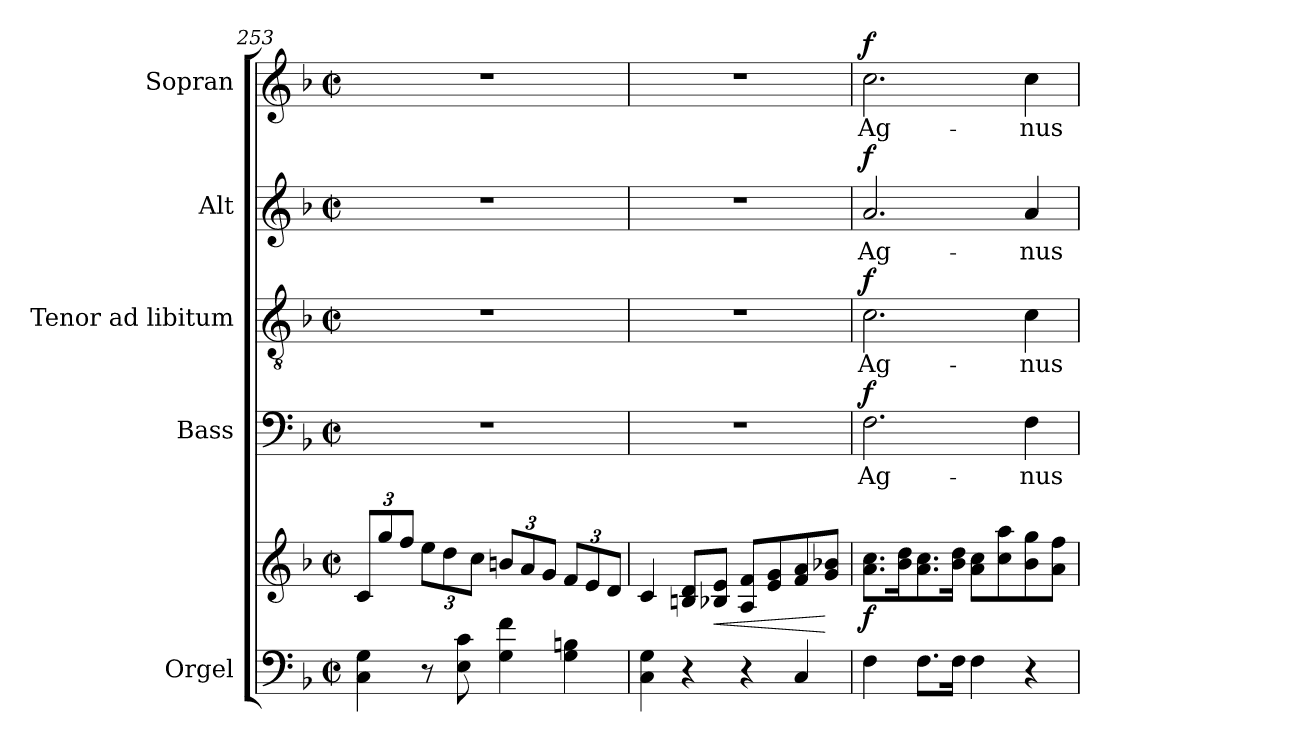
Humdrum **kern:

**kern	**kern	**dynam	**kern	**text	**dynam	**kern	**text	**dynam	**kern	**text	**dynam	**kern	**text	**dynam
*part5	*part5	*part5	*part4	*part4	*part4	*part3	*part3	*part3	*part2	*part2	*part2	*part1	*part1	*part1
*staff6	*staff5	*staff5/6	*staff4	*staff4	*staff4	*staff3	*staff3	*staff3	*staff2	*staff2	*staff2	*staff1	*staff1	*staff1
*I"Orgel	*	*	*I"Bass	*	*	*I"Tenor ad libitum	*	*	*I"Alt	*	*	*I"Sopran	*	*
*I'Org.	*	*	*I'B.	*	*	*I'T.	*	*	*I'A.	*	*	*I'S.	*	*
*clefF4	*clefG2	*	*clefF4	*	*	*clefGv2	*	*	*clefG2	*	*	*clefG2	*	*
*k[b-]	*k[b-]	*	*k[b-]	*	*	*k[b-]	*	*	*k[b-]	*	*	*k[b-]	*	*
*F:	*F:	*	*F:	*	*	*F:	*	*	*F:	*	*	*F:	*	*
*M2/2	*M2/2	*	*M2/2	*	*	*M2/2	*	*	*M2/2	*	*	*M2/2	*	*
*met(c|)	*met(c|)	*	*met(c|)	*	*	*met(c|)	*	*	*met(c|)	*	*	*met(c|)	*	*
*	*Xbrackettup	*	*	*	*	*	*	*	*	*	*	*	*	*
=253	=253	=253	=253	=253	=253	=253	=253	=253	=253	=253	=253	=253	=253	=253
4C\ 4G\	12c/L	.	1r	.	.	1r	.	.	1r	.	.	1r	.	.
.	12gg/	.	.	.	.	.	.	.	.	.	.	.	.	.
.	12ff/J	.	.	.	.	.	.	.	.	.	.	.	.	.
8r	12ee\L	.	.	.	.	.	.	.	.	.	.	.	.	.
.	12dd\	.	.	.	.	.	.	.	.	.	.	.	.	.
8E\ 8c\	.	.	.	.	.	.	.	.	.	.	.	.	.	.
.	12cc\J	.	.	.	.	.	.	.	.	.	.	.	.	.
4G\ 4f\	12bn/L	.	.	.	.	.	.	.	.	.	.	.	.	.
.	12a/	.	.	.	.	.	.	.	.	.	.	.	.	.
.	12g/J	.	.	.	.	.	.	.	.	.	.	.	.	.
4G\ 4Bn\	12f/L	.	.	.	.	.	.	.	.	.	.	.	.	.
.	12e/	.	.	.	.	.	.	.	.	.	.	.	.	.
.	12d/J	.	.	.	.	.	.	.	.	.	.	.	.	.
=254	=254	=254	=254	=254	=254	=254	=254	=254	=254	=254	=254	=254	=254	=254
4C\ 4G\	4c/	.	1r	.	.	1r	.	.	1r	.	.	1r	.	.
4r	8Bn/ 8d/L	.	.	.	.	.	.	.	.	.	.	.	.	.
!	!	!LO:HP:b	!	!	!	!	!	!	!	!	!	!	!	!
.	8B-X/ 8e/J	<	.	.	.	.	.	.	.	.	.	.	.	.
4r	8A/ 8f/L	.	.	.	.	.	.	.	.	.	.	.	.	.
.	8e/ 8g/	.	.	.	.	.	.	.	.	.	.	.	.	.
4C/	8f/ 8a/	.	.	.	.	.	.	.	.	.	.	.	.	.
.	8g/ 8b-X/J	[	.	.	.	.	.	.	.	.	.	.	.	.
!!LO:PB:g=z
=255	=255	=255	=255	=255	=255	=255	=255	=255	=255	=255	=255	=255	=255	=255
!	!	!LO:DY:b	!	!LO:LY:b	!LO:DY:a	!	!LO:LY:b	!LO:DY:a	!	!LO:LY:b	!LO:DY:a	!	!LO:LY:b	!LO:DY:a
4F\	8.a\ 8.cc\L	f	2.F\	Ag-	f	2.c\	Ag-	f	2.a/	Ag-	f	2.cc\	Ag-	f
.	16b-\ 16dd\k	.	.	.	.	.	.	.	.	.	.	.	.	.
8.F\L	8.a\ 8.cc\	.	.	.	.	.	.	.	.	.	.	.	.	.
16F\Jk	16b-\ 16dd\Jk	.	.	.	.	.	.	.	.	.	.	.	.	.
4F\	8a\ 8cc\L	.	.	.	.	.	.	.	.	.	.	.	.	.
.	8cc\ 8aa\	.	.	.	.	.	.	.	.	.	.	.	.	.
!	!	!	!	!LO:LY:b	!	!	!LO:LY:b	!	!	!LO:LY:b	!	!	!LO:LY:b	!
4r	8b-\ 8gg\	.	4F\	-nus	.	4c\	-nus	.	4a/	-nus	.	4cc\	-nus	.
.	8a\ 8ff\J	.	.	.	.	.	.	.	.	.	.	.	.	.
=	=	=	=	=	=	=	=	=	=	=	=	=	=	=
*-	*-	*-	*-	*-	*-	*-	*-	*-	*-	*-	*-	*-	*-	*-
